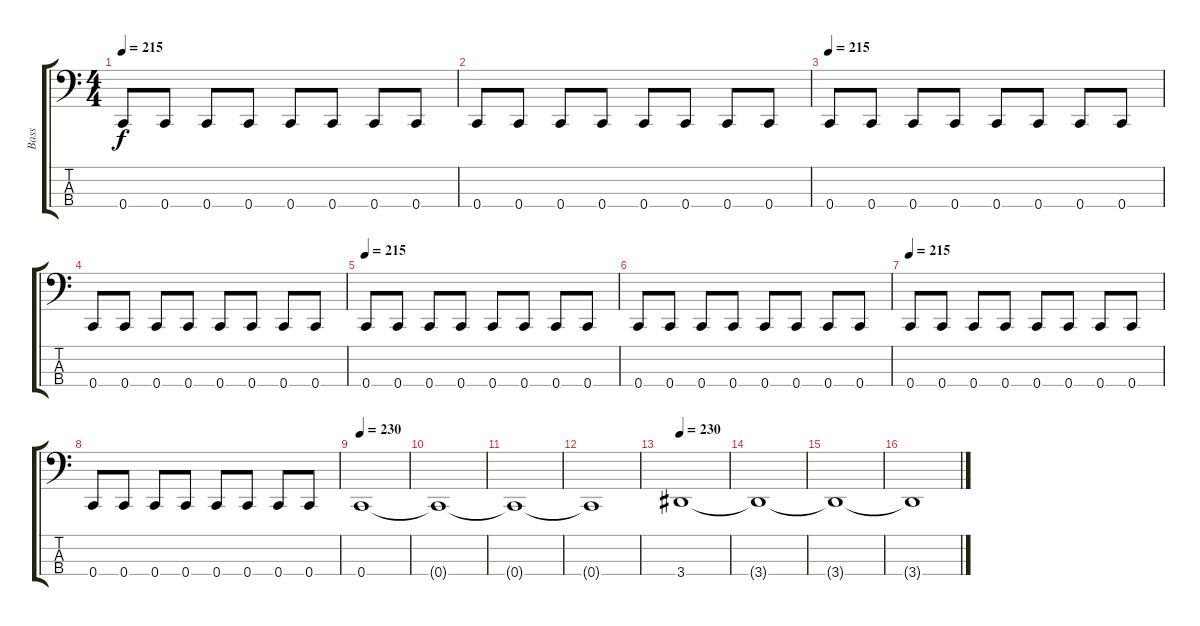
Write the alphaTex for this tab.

\track ("Bass" "Bass") {instrument electricbasspick}
\staff {score tabs}
\tuning (F2 C2 G1 C1) {hide}
\ts (4 4)
\tempo 215
\clef f4
\ks c
0.4.8{dy f} 0.4.8 0.4.8 0.4.8 0.4.8 0.4.8 0.4.8 0.4.8 |
0.4.8 0.4.8 0.4.8 0.4.8 0.4.8 0.4.8 0.4.8 0.4.8 |
\tempo 215
0.4.8 0.4.8 0.4.8 0.4.8 0.4.8 0.4.8 0.4.8 0.4.8 |
0.4.8 0.4.8 0.4.8 0.4.8 0.4.8 0.4.8 0.4.8 0.4.8 |
\tempo 215
0.4.8 0.4.8 0.4.8 0.4.8 0.4.8 0.4.8 0.4.8 0.4.8 |
0.4.8 0.4.8 0.4.8 0.4.8 0.4.8 0.4.8 0.4.8 0.4.8 |
\tempo 215
0.4.8 0.4.8 0.4.8 0.4.8 0.4.8 0.4.8 0.4.8 0.4.8 |
0.4.8 0.4.8 0.4.8 0.4.8 0.4.8 0.4.8 0.4.8 0.4.8 |
\tempo 230
0.4.1 |
0.4{t}.1 |
0.4{t}.1 |
0.4{t}.1 |
\tempo 230
3.4.1 |
3.4{t}.1 |
3.4{t}.1 |
3.4{t}.1
